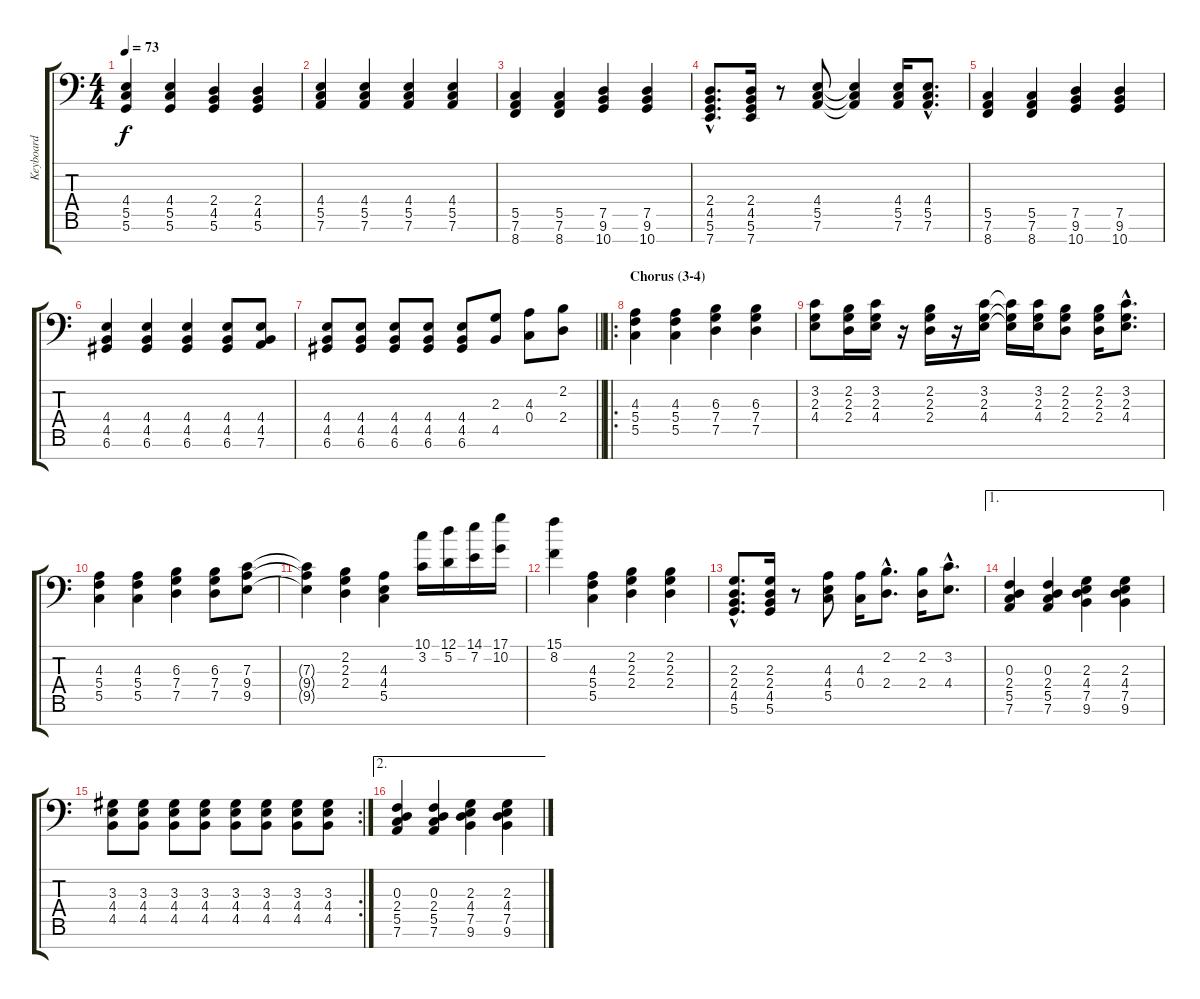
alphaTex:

\track ("Keyboard" "Keyboard") {instrument brightacousticpiano}
\staff {score tabs}
\tuning (D4 A3 F3 C3 G2 D2 A1) {hide}
\ts (4 4)
\tempo 73
\clef f4
\ks c
(4.4 5.5 5.6).4{dy f} (4.4 5.5 5.6).4 (2.4 4.5 5.6).4 (2.4 4.5 5.6).4 |
(4.4 5.5 7.6).4 (4.4 5.5 7.6).4 (4.4 5.5 7.6).4 (4.4 5.5 7.6).4 |
(5.5 7.6 8.7).4 (5.5 7.6 8.7).4 (7.5 9.6 10.7).4 (7.5 9.6 10.7).4 |
(2.4{hac} 4.5{hac} 5.6{hac} 7.7{hac}).8{d} (2.4 4.5 5.6 7.7).16 r.8 (4.4 5.5 7.6).8 (4.4{t} 5.5{t} 7.6{t}).4 (4.4 5.5 7.6).16 (4.4{hac} 5.5{hac} 7.6{hac}).8{d} |
(5.5 7.6 8.7).4 (5.5 7.6 8.7).4 (7.5 9.6 10.7).4 (7.5 9.6 10.7).4 |
(4.4 4.5 6.6).4 (4.4 4.5 6.6).4 (4.4 4.5 6.6).4 (4.4 4.5 6.6).8 (4.4 4.5 7.6).8 |
\barLineRight lightlight
(4.4 4.5 6.6).8 (4.4 4.5 6.6).8 (4.4 4.5 6.6).8 (4.4 4.5 6.6).8 (4.4 4.5 6.6).8 (2.3 4.5).8 (4.3 0.4).8 (2.2 2.4).8 |
\ro
\section ("" "Chorus (3-4)")
(4.3 5.4 5.5).4 (4.3 5.4 5.5).4 (6.3 7.4 7.5).4 (6.3 7.4 7.5).4 |
(3.2 2.3 4.4).8 (2.2 2.3 2.4).16 (3.2 2.3 4.4).16 r.16 (2.2 2.3 2.4).16 r.16 (3.2 2.3 4.4).16 (3.2{t} 2.3{t} 4.4{t}).16 (3.2 2.3 4.4).16 (2.2 2.3 2.4).8 (2.2 2.3 2.4).16 (3.2{hac} 2.3{hac} 4.4{hac}).8{d} |
(4.3 5.4 5.5).4 (4.3 5.4 5.5).4 (6.3 7.4 7.5).4 (6.3 7.4 7.5).8 (7.3 9.4 9.5).8 |
(7.3{t} 9.4{t} 9.5{t}).4 (2.2 2.3 2.4).4 (4.3 4.4 5.5).4 (10.1 3.2).16 (12.1 5.2).16 (14.1 7.2).16 (17.1 10.2).16 |
(15.1 8.2).4 (4.3 5.4 5.5).4 (2.2 2.3 2.4).4 (2.2 2.3 2.4).4 |
(2.3{hac} 2.4{hac} 4.5{hac} 5.6{hac}).8{d} (2.3 2.4 4.5 5.6).16 r.8 (4.3 4.4 5.5).8 (4.3 0.4).16 (2.2{hac} 2.4{hac}).8{d} (2.2 2.4).16 (3.2{hac} 4.4{hac}).8{d} |
\ae 1
(0.3 2.4 5.5 7.6).4 (0.3 2.4 5.5 7.6).4 (2.3 4.4 7.5 9.6).4 (2.3 4.4 7.5 9.6).4 |
\rc 2
(3.3 4.4 4.5).8 (3.3 4.4 4.5).8 (3.3 4.4 4.5).8 (3.3 4.4 4.5).8 (3.3 4.4 4.5).8 (3.3 4.4 4.5).8 (3.3 4.4 4.5).8 (3.3 4.4 4.5).8 |
\ae 2
(0.3 2.4 5.5 7.6).4 (0.3 2.4 5.5 7.6).4 (2.3 4.4 7.5 9.6).4 (2.3 4.4 7.5 9.6).4
